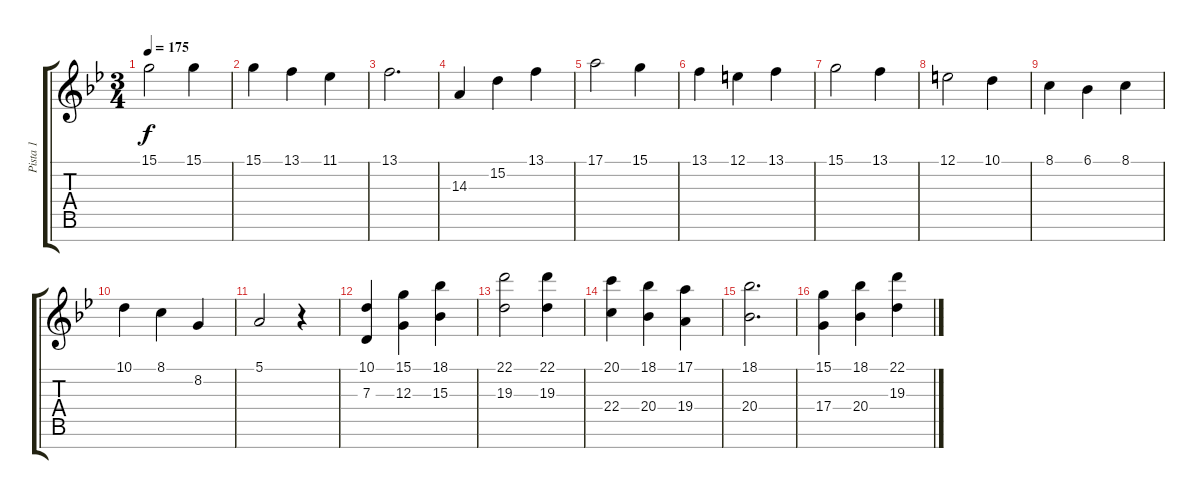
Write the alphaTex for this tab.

\track ("Pista 1" "Pista 1") {instrument acousticgrandpiano}
\staff {score tabs}
\tuning (E4 B3 G3 D3 A2 E2 B1) {hide}
\ts (3 4)
\tempo 175
\clef g2
\ks bb
15.1.2{dy f} 15.1.4 |
15.1.4 13.1.4 11.1.4 |
13.1.2{d} |
14.3.4 15.2.4 13.1.4 |
17.1.2 15.1.4 |
13.1.4 12.1.4 13.1.4 |
15.1.2 13.1.4 |
12.1.2 10.1.4 |
8.1.4 6.1.4 8.1.4 |
10.1.4 8.1.4 8.2.4 |
5.1.2 r.4 |
(10.1 7.3).4 (15.1 12.3).4 (18.1 15.3).4 |
(22.1 19.3).2 (22.1 19.3).4 |
(20.1 22.4).4 (18.1 20.4).4 (17.1 19.4).4 |
(18.1 20.4).2{d} |
(15.1 17.4).4 (18.1 20.4).4 (22.1 19.3).4
